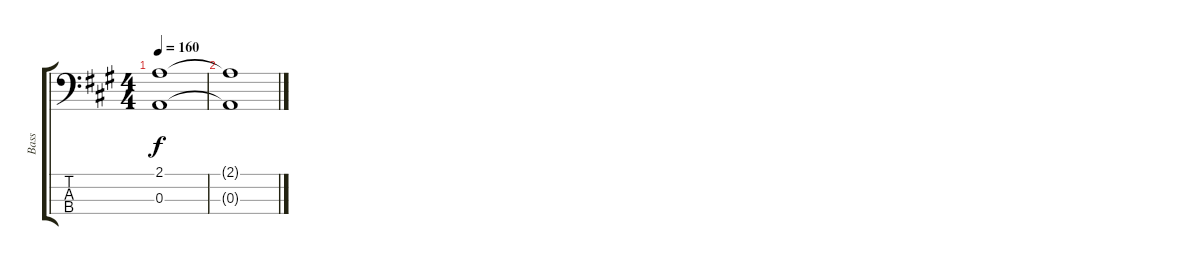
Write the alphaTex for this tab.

\track ("Bass" "Bass") {instrument fretlessbass}
\staff {score tabs}
\tuning (G2 D2 A1 E1) {hide}
\ts (4 4)
\tempo 160
\clef f4
\ks a
(2.1 0.3).1{dy f} |
(2.1{t} 0.3{t}).1
